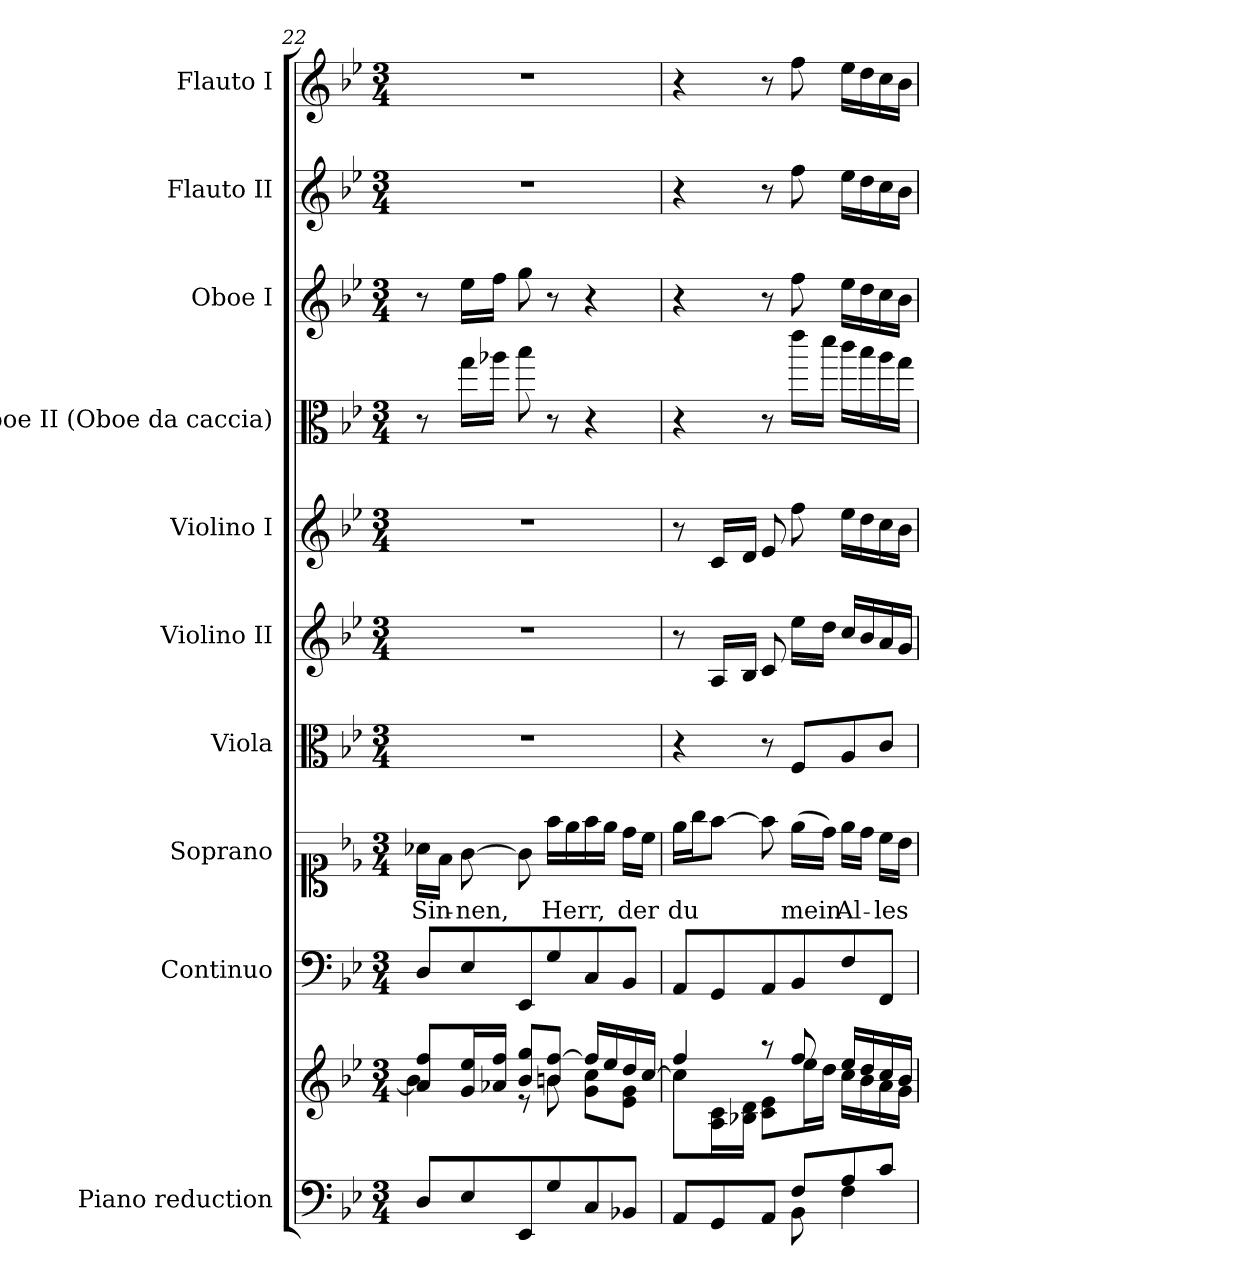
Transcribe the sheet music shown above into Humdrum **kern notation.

**kern	**kern	**kern	**kern	**text	**kern	**kern	**kern	**kern	**kern	**kern	**kern
*part10	*part10	*part9	*part8	*part8	*part7	*part6	*part5	*part4	*part3	*part2	*part1
*staff11	*staff10	*staff9	*staff8	*staff8	*staff7	*staff6	*staff5	*staff4	*staff3	*staff2	*staff1
*I"Piano reduction	*	*I"Continuo	*I"Soprano	*	*I"Viola	*I"Violino II	*I"Violino I	*I"Oboe II (Oboe da caccia)	*I"Oboe I	*I"Flauto II	*I"Flauto I
*I'Pno	*	*	*	*	*I'Vla	*I'Vln	*I'Vln	*	*I'Ob	*I'Fl	*I'Fl
*clefF4	*clefG2	*clefF4	*clefC1	*	*clefC3	*clefG2	*clefG2	*clefC3	*clefG2	*clefG2	*clefG2
*	*	*	*	*	*	*	*	*ITrd12c21	*	*	*
*k[b-e-]	*k[b-e-]	*k[b-e-]	*k[b-e-]	*	*k[b-e-]	*k[b-e-]	*k[b-e-]	*k[b-e-]	*k[b-e-]	*k[b-e-]	*k[b-e-]
*M3/4	*M3/4	*M3/4	*M3/4	*	*M3/4	*M3/4	*M3/4	*M3/4	*M3/4	*M3/4	*M3/4
=22	=22	=22	=22	=22	=22	=22	=22	=22	=22	=22	=22
*	*^	*	*	*	*	*	*	*	*	*	*
!	!	!	!	!	!LO:LY:b	!	!	!	!	!	!	!
8D/L	8a-/] 8ff/L	4b-\	8D/L	16a-X\LL	Sin-	2.r	2.r	2.r	8r	8r	2.r	2.r
.	.	.	.	16f\JJ	.	.	.	.	.	.	.	.
!	!	!	!	!	!LO:LY:b	!	!	!	!	!	!	!
8E-/	16g/ 16ee-/L	.	8E-/	[8g\	-nen,	.	.	.	16g\LL	16ee-\LL	.	.
.	16a-X/ 16ff/JJ	.	.	.	.	.	.	.	16a-X\JJ	16ff\JJ	.	.
8EE-/	8b-/ 8gg/L	8r	8EE-/	8g\]	.	.	.	.	8b-\	8gg\	.	.
!	!	!	!	!	!LO:LY:b	!	!	!	!	!	!	!
8G/	8bn/ [8ff/J	8b\	8G/	16ff\LL	Herr,	.	.	.	8r	8r	.	.
.	.	.	.	16ee-\	.	.	.	.	.	.	.	.
8C/	16ff/LL]	8g\ 8cc\L	8C/	16ff\	.	.	.	.	4r	4r	.	.
.	16ee-/	.	.	16ee-\JJ	.	.	.	.	.	.	.	.
!	!	!	!	!	!LO:LY:b	!	!	!	!	!	!	!
8BB-X/J	16dd/	8e-\ 8g\J	8BB-/J	16dd\LL	der	.	.	.	.	.	.	.
.	[<16cc/JJ	.	.	16cc\JJ	.	.	.	.	.	.	.	.
=23	=23	=23	=23	=23	=23	=23	=23	=23	=23	=23	=23	=23
*^	*	*	*	*	*	*	*	*	*	*	*	*
!	!	!	!	!	!	!LO:LY:b	!	!	!	!	!	!	!
8AA/L	4.ryy	4ff/	8cc\L]	8AA/L	16ee-\LL	du	4r	8r	8r	4r	4r	4r	4r
.	.	.	.	.	16gg\J	.	.	.	.	.	.	.	.
8GG/	.	.	16A\ 16c\L	8GG/	[8ff\J	.	.	16A/LL	16c/LL	.	.	.	.
.	.	.	16B-X\ 16d\JJ	.	.	.	.	16B-/JJ	16d/JJ	.	.	.	.
8AA/J	.	8r	8c\ 8e-\L	8AA/	8ff\]	.	8r	8c/	8e-/	8r	8r	8r	8r
!	!	!	!	!	!	!LO:LY:b	!	!	!	!	!	!	!
8F/L	8BB-\	8ff/	16ee-\L	8BB-/	(16ee-\LL	mein	8F/L	16ee-\LL	8ff\	16ee-\LL	8ff\	8ff\	8ff\
.	.	.	16dd\JJ	.	16dd\JJ)	.	.	16dd\JJ	.	16dd\JJ	.	.	.
!	!	!	!	!	!	!LO:LY:b	!	!	!	!	!	!	!
8A/	4F\	16ee-/LL	16cc\LL	8F/	16ee-\LL	Al-	8A/	16cc/LL	16ee-\LL	16cc\LL	16ee-\LL	16ee-\LL	16ee-\LL
.	.	16dd/	16b-\	.	16dd\JJ	.	.	16b-/	16dd\	16b-\	16dd\	16dd\	16dd\
!	!	!	!	!	!	!LO:LY:b	!	!	!	!	!	!	!
8c/J	.	16cc/	16a\	8FF/J	16cc\LL	-les	8c/J	16a/	16cc\	16a\	16cc\	16cc\	16cc\
.	.	16b-/JJ	16g\JJ	.	16b-\JJ	.	.	16g/JJ	16b-\JJ	16g\JJ	16b-\JJ	16b-\JJ	16b-\JJ
*v	*v	*	*	*	*	*	*	*	*	*	*	*	*
*	*v	*v	*	*	*	*	*	*	*	*	*	*
=	=	=	=	=	=	=	=	=	=	=	=
*-	*-	*-	*-	*-	*-	*-	*-	*-	*-	*-	*-
